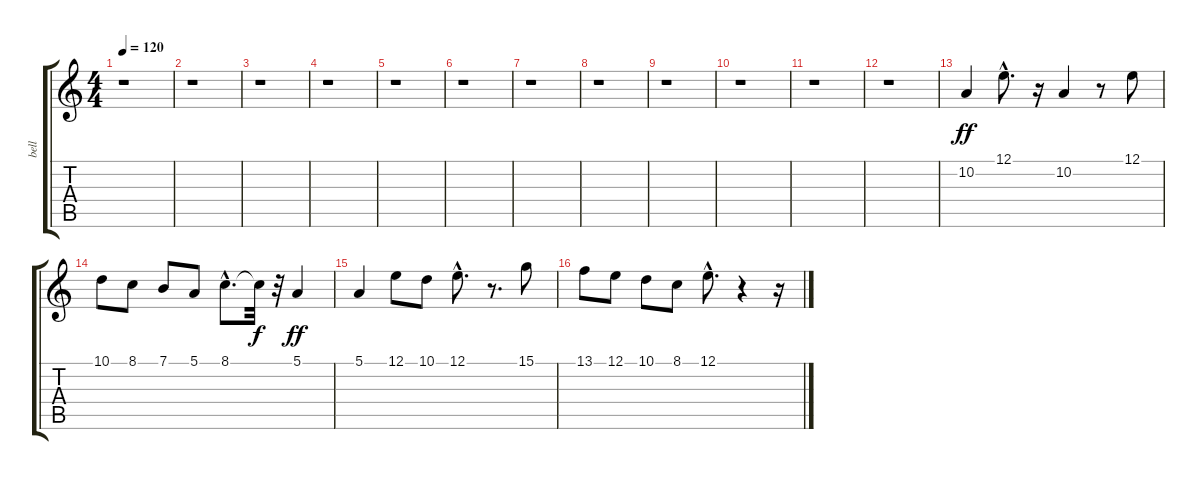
\track ("bell" "bell") {instrument vibraphone}
\staff {score tabs}
\tuning (E4 B3 G3 D3 A2 E2) {hide}
\ts (4 4)
\tempo 120
\clef g2
\ks c
r.1{dy ff instrument vibraphone} |
r.1 |
r.1 |
r.1 |
r.1 |
r.1 |
r.1 |
r.1 |
r.1 |
r.1 |
r.1 |
r.1 |
10.2.4 12.1{hac}.8{d} r.16 10.2.4 r.8 12.1.8 |
10.1.8 8.1.8 7.1.8 5.1.8 8.1{hac}.8{d} 8.1{t}.32{dy f} r.32 5.1.4{dy ff} |
5.1.4 12.1.8 10.1.8 12.1{hac}.8{d} r.8{d} 15.1.8 |
13.1.8 12.1.8 10.1.8 8.1.8 12.1{hac}.8{d} r.4 r.16
